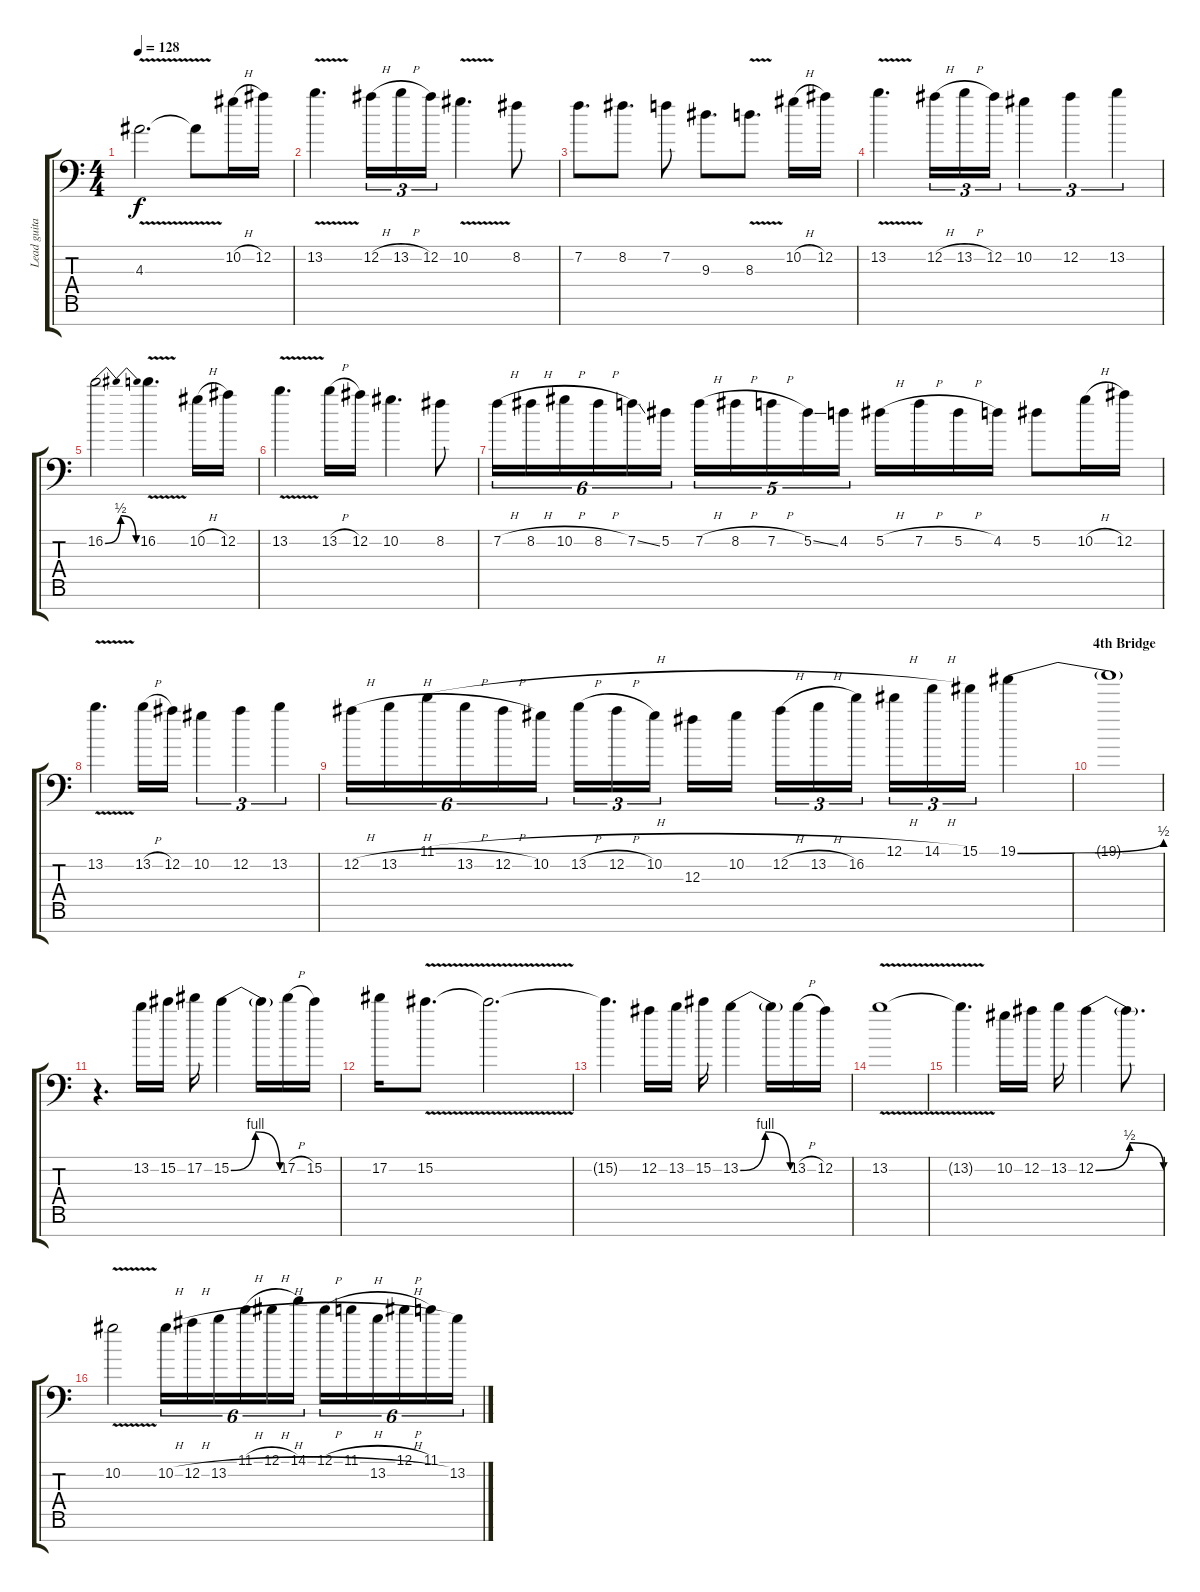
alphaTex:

\track ("Lead guitar 1" "Lead guita") {instrument overdrivenguitar}
\staff {score tabs}
\tuning (Eb4 Bb3 Gb3 Db3 Ab2 Eb2 Bb1) {hide}
\ts (4 4)
\tempo 128
\clef f4
\ks c
4.3{v}.2{d dy f} 4.3{t}.8 10.2{h}.16 12.2.16 |
13.2{v}.4{d} 12.2{h}.16{tu (3 2)} 13.2{h}.16{tu (3 2)} 12.2.16{tu (3 2)} 10.2{v}.4{d} 8.2.8 |
7.2.8{d} 8.2.8{d} 7.2.8 9.3.8{d} 8.3{v}.8{d} 10.2{h}.16 12.2.16 |
13.2{v}.4{d} 12.2{h}.16{tu (3 2)} 13.2{h}.16{tu (3 2)} 12.2.16{tu (3 2)} 10.2.4{tu (3 2)} 12.2.4{tu (3 2)} 13.2.4{tu (3 2)} |
16.2{be (bendrelease 0 0 15 2 45 2 60 0)}.2 16.2{v}.4{d} 10.2{h}.16 12.2.16 |
13.2{v}.4{d} 13.2{h}.16 12.2.16 10.2.4{d} 8.2.8 |
7.2{h}.16{tu (6 4)} 8.2{h}.16{tu (6 4)} 10.2{h}.16{tu (6 4)} 8.2{h}.16{tu (6 4)} 7.2{ss}.16{tu (6 4)} 5.2.16{tu (6 4)} 7.2{h}.16{tu (5 4)} 8.2{h}.16{tu (5 4)} 7.2{h}.16{tu (5 4)} 5.2{ss}.16{tu (5 4)} 4.2.16{tu (5 4)} 5.2{h}.16 7.2{h}.16 5.2{h}.16 4.2.16 5.2.8 10.2{h}.16 12.2.16 |
13.2{v}.4{d} 13.2{h}.16 12.2.16 10.2.4{tu (3 2)} 12.2.4{tu (3 2)} 13.2.4{tu (3 2)} |
12.2{h}.16{tu (6 4)} 13.2{h}.16{tu (6 4)} 11.1{h}.16{tu (6 4)} 13.2{h}.16{tu (6 4)} 12.2{h}.16{tu (6 4)} 10.2.16{tu (6 4)} 13.2{h}.16{tu (3 2)} 12.2{h}.16{tu (3 2)} 10.2.16{tu (3 2)} 12.3.16 10.2.16 12.2{h}.16{tu (3 2)} 13.2{h}.16{tu (3 2)} 16.2.16{tu (3 2)} 12.1{h}.16{tu (3 2)} 14.1{h}.16{tu (3 2)} 15.1.16{tu (3 2)} 19.1{be (bend 0 0 60 2)}.4 |
\section ("" "4th Bridge")
19.1{t}.1 |
r.4{d} 13.2.16 15.2.16 17.2.16 15.2{be (bendrelease 0 0 15 4 45 4 60 0)}.4 15.2{t}.16 17.2{h}.16 15.2.16 |
17.2.16 15.2{v}.8{d} 15.2{t}.2{d} |
15.2{t}.4{d} 12.2.16 13.2.16 15.2.16 13.2{be (bendrelease 0 0 15 4 45 4 60 0)}.4 13.2{t}.16 13.2{h}.16 12.2.16 |
13.2{v}.1 |
13.2{t}.4{d} 10.2.16 12.2.16 13.2.16 12.2{be (bendrelease 0 0 15 2 30 2 60 0)}.4 12.2{t}.8{d} |
10.2{v}.2 10.2{h}.16{tu (6 4)} 12.2{h}.16{tu (6 4)} 13.2{h}.16{tu (6 4)} 11.1{h}.16{tu (6 4)} 12.1{h}.16{tu (6 4)} 14.1.16{tu (6 4)} 12.1{h}.16{tu (6 4)} 11.1{h}.16{tu (6 4)} 13.2{h}.16{tu (6 4)} 12.1{h}.16{tu (6 4)} 11.1.16{tu (6 4)} 13.2.16{tu (6 4)}
